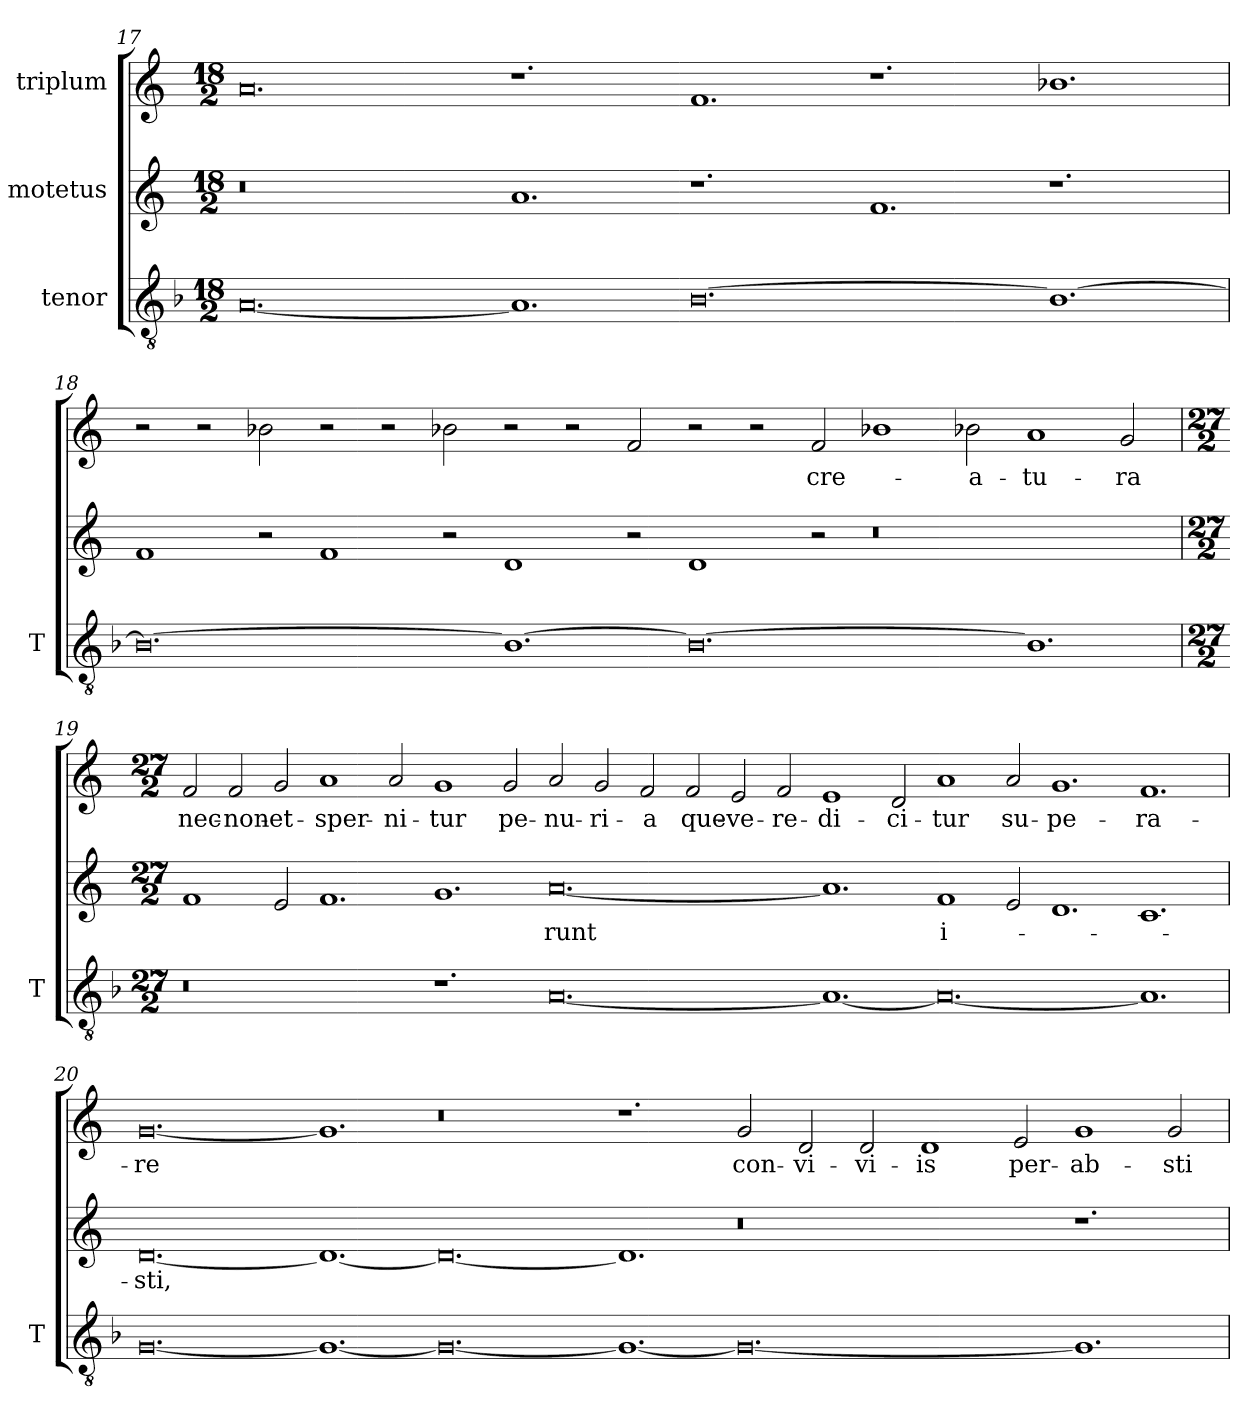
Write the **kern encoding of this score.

**kern	**kern	**text	**kern	**text
*part3	*part2	*part2	*part1	*part1
*staff3	*staff2	*staff2	*staff1	*staff1
*I"tenor	*I"motetus	*	*I"triplum	*
*I'T	*	*	*	*
!!LO:LB:g=z
*clefGv2	*clefG2	*	*clefG2	*
*k[b-]	*k[]	*	*k[]	*
*F:	*C:	*	*C:	*
*M18/2	*M18/2	*	*M18/2	*
=17	=17	=17	=17	=17
[0.A/	0.r	.	0.a/	.
1.A/]	1.a/	.	1.r	.
[0.B-\	1.r	.	1.f/	.
.	1.f/	.	1.r	.
1.B-\_	1.r	.	1.b-X\	.
=18	=18	=18	=18	=18
0.B-\_	1f/	.	2r	.
.	.	.	2r	.
.	2r	.	2b-X\	.
.	1f/	.	2r	.
.	.	.	2r	.
.	2r	.	2b-X\	.
1.B-\_	1d/	.	2r	.
.	.	.	2r	.
.	2r	.	2f/	.
0.B-\_	1d/	.	2r	.
.	.	.	2r	.
.	2r	.	2f/	cre-
.	0.r	.	1b-X\	.
.	.	.	2b-X\	-a-
1.B-\]	.	.	1a/	-tu-
.	.	.	2g/	-ra
!!LO:LB:g=z
=19	=19	=19	=19	=19
*M27/2	*M27/2	*	*M27/2	*
0.r	1f/	.	2f/	nec-
.	.	.	2f/	non-
.	2e/	.	2g/	et-
.	1.f/	.	1a/	sper-
.	.	.	2a/	-ni-
1.r	1.g/	.	1g/	-tur
.	.	.	2g/	pe-
[0.A/	[0.a/	-runt	2a/	-nu-
.	.	.	2g/	-ri-
.	.	.	2f/	-a
.	.	.	2f/	que-
.	.	.	2e/	ve-
.	.	.	2f/	-re-
1.A/_	1.a/]	.	1e/	-di-
.	.	.	2d/	-ci-
0.A/_	1f/	i-	1a/	-tur
.	2e/	.	2a/	su-
.	1.d/	.	1.g/	-pe-
1.A/]	1.c/	.	1.f/	-ra-
!!LO:PB:g=z
=20	=20	=20	=20	=20
[0.G/	[0.d/	-sti,	[0.g/	-re
1.G/_	1.d/_	.	1.g/]	.
0.G/_	0.d/_	.	0.r	.
1.G/_	1.d/]	.	1.r	.
0.G/_	0.r	.	2g/	con-
.	.	.	2d/	-vi-
.	.	.	2d/	-vi-
.	.	.	1d/	-is
.	.	.	2e/	per-
1.G/]	1.r	.	1g/	ab-
.	.	.	2g/	-sti-
=	=	=	=	=
*-	*-	*-	*-	*-
